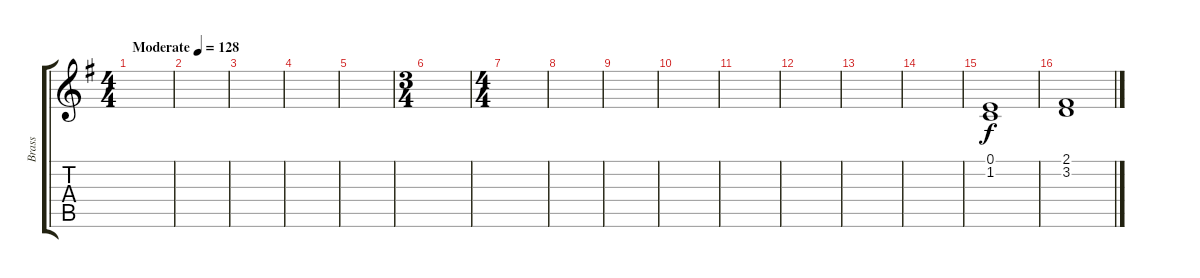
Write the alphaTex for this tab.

\track ("Brass" "Brass") {instrument synthbrass1}
\staff {score tabs}
\tuning (E4 B3 G3 D3 A2 E2) {hide}
\ts (4 4)
\tempo (128 "Moderate")
\clef g2
\ks g
|
|
|
|
|
\ts (3 4)
|
\ts (4 4)
|
|
|
|
|
|
|
|
(0.1 1.2).1 |
(2.1 3.2).1
